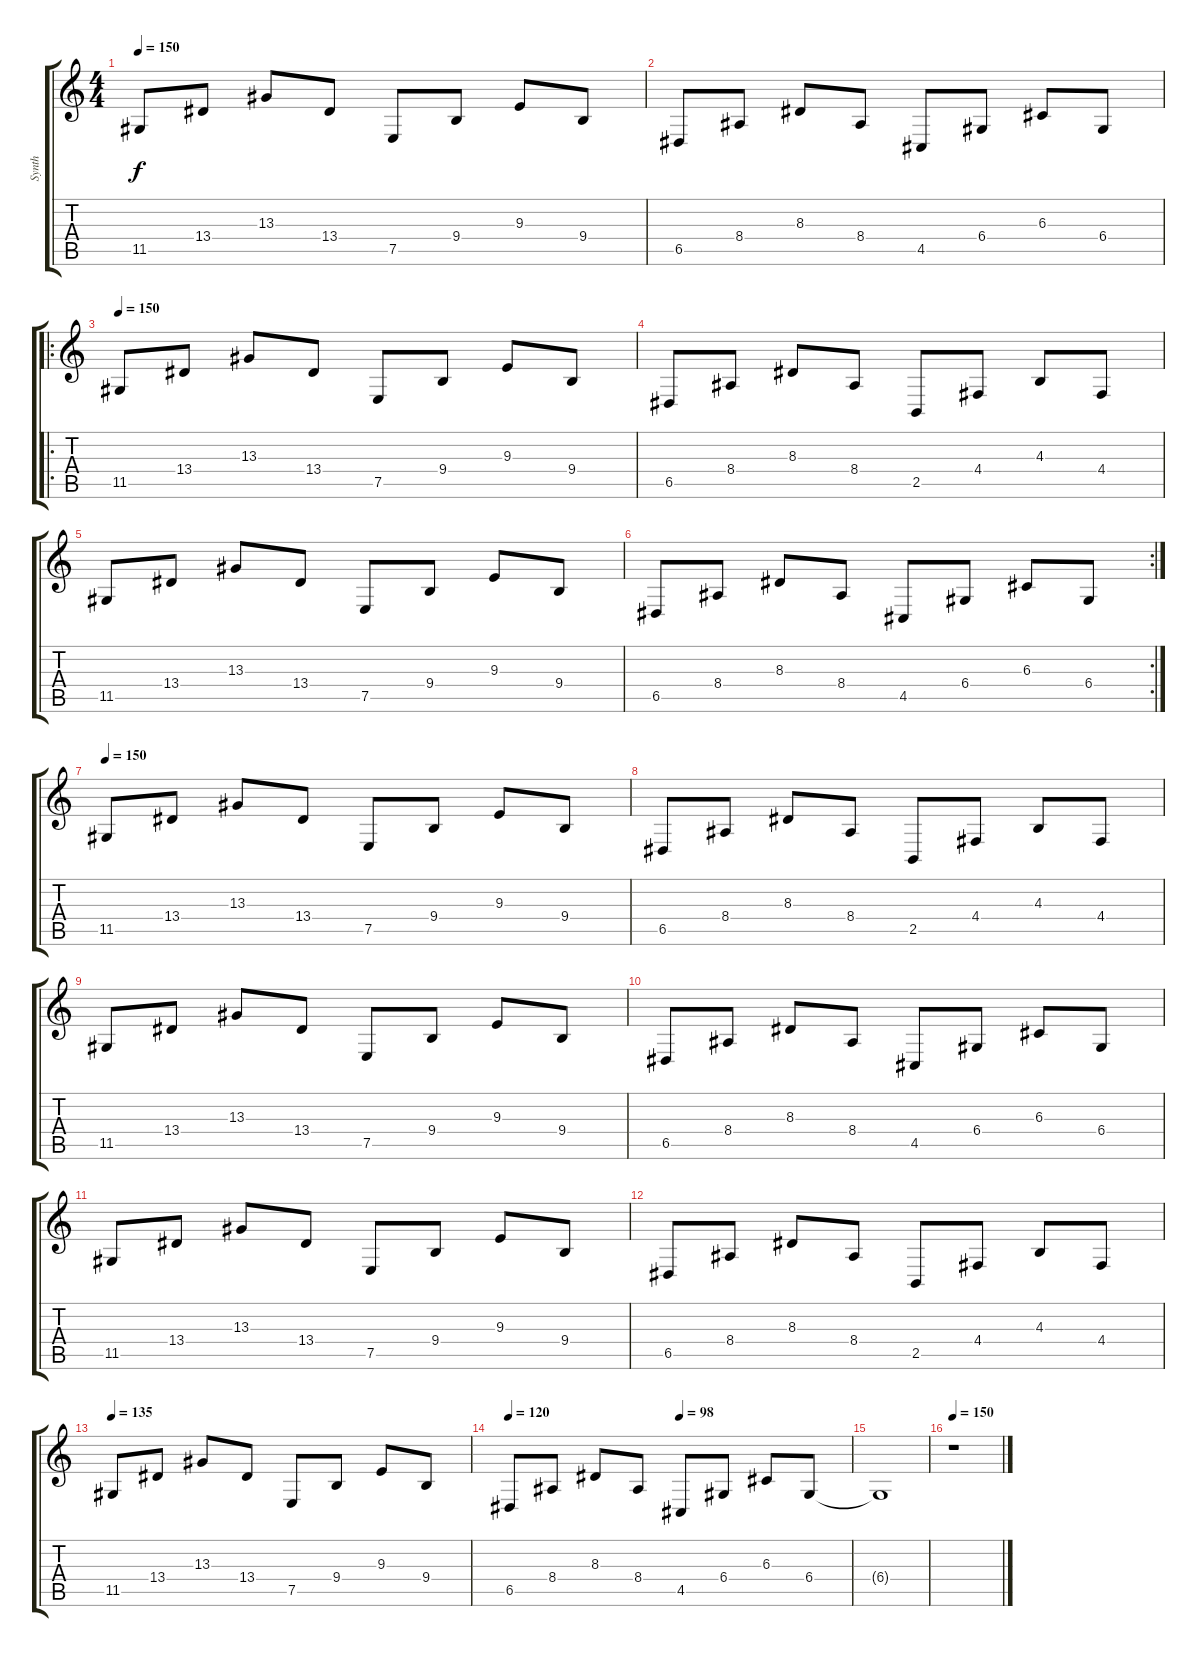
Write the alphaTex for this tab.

\track ("Synth" "Synth") {instrument stringensemble1}
\staff {score tabs}
\tuning (E4 B3 G3 D3 A2 E2) {hide}
\ts (4 4)
\tempo 150
\clef g2
\ks c
11.5.8{dy f} 13.4.8 13.3.8 13.4.8 7.5.8 9.4.8 9.3.8 9.4.8 |
6.5.8 8.4.8 8.3.8 8.4.8 4.5.8 6.4.8 6.3.8 6.4.8 |
\ro
\tempo 150
11.5.8 13.4.8 13.3.8 13.4.8 7.5.8 9.4.8 9.3.8 9.4.8 |
6.5.8 8.4.8 8.3.8 8.4.8 2.5.8 4.4.8 4.3.8 4.4.8 |
11.5.8 13.4.8 13.3.8 13.4.8 7.5.8 9.4.8 9.3.8 9.4.8 |
\rc 2
6.5.8 8.4.8 8.3.8 8.4.8 4.5.8 6.4.8 6.3.8 6.4.8 |
\tempo 150
11.5.8 13.4.8 13.3.8 13.4.8 7.5.8 9.4.8 9.3.8 9.4.8 |
6.5.8 8.4.8 8.3.8 8.4.8 2.5.8 4.4.8 4.3.8 4.4.8 |
11.5.8 13.4.8 13.3.8 13.4.8 7.5.8 9.4.8 9.3.8 9.4.8 |
6.5.8 8.4.8 8.3.8 8.4.8 4.5.8 6.4.8 6.3.8 6.4.8 |
11.5.8 13.4.8 13.3.8 13.4.8 7.5.8 9.4.8 9.3.8 9.4.8 |
6.5.8 8.4.8 8.3.8 8.4.8 2.5.8 4.4.8 4.3.8 4.4.8 |
\tempo 135
11.5.8 13.4.8 13.3.8 13.4.8 7.5.8 9.4.8 9.3.8 9.4.8 |
\tempo 120
\tempo (98 0.5)
6.5.8 8.4.8 8.3.8 8.4.8 4.5.8 6.4.8 6.3.8 6.4.8 |
6.4{t}.1 |
\tempo 150
r.1
